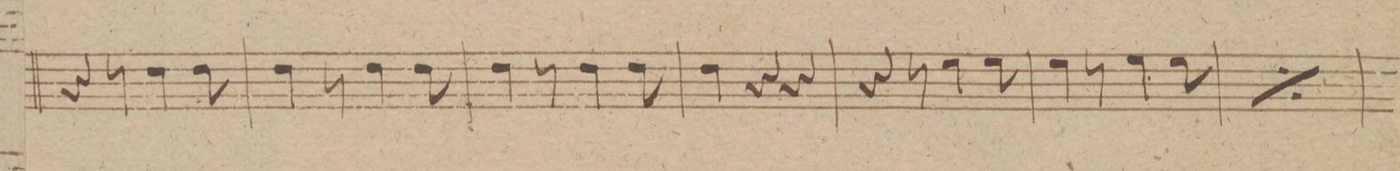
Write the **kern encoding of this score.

**kern	**dynam
*I"Trombone Tenore.	*
*clefC4	*
*k[f#]	*
*M3/4	*
4r	.
8r	.
4c\	.
8c\	.
=71	=71
4c\	.
8r	.
4c\	.
8c\	.
=72	=72
4c\	.
8r	.
4c\	.
8c\	.
=73	=73
4c\	.
4r	.
4r	.
=74	=74
4r	.
8r	.
4d\	.
8d\	.
=75	=75
4d\	.
8r	.
4d\	.
8d\	.
=76	=76
*rep	*
4d\	.
8r	.
4d\	.
8d\	.
*Xrep	*
=77	=77
*-	*-
